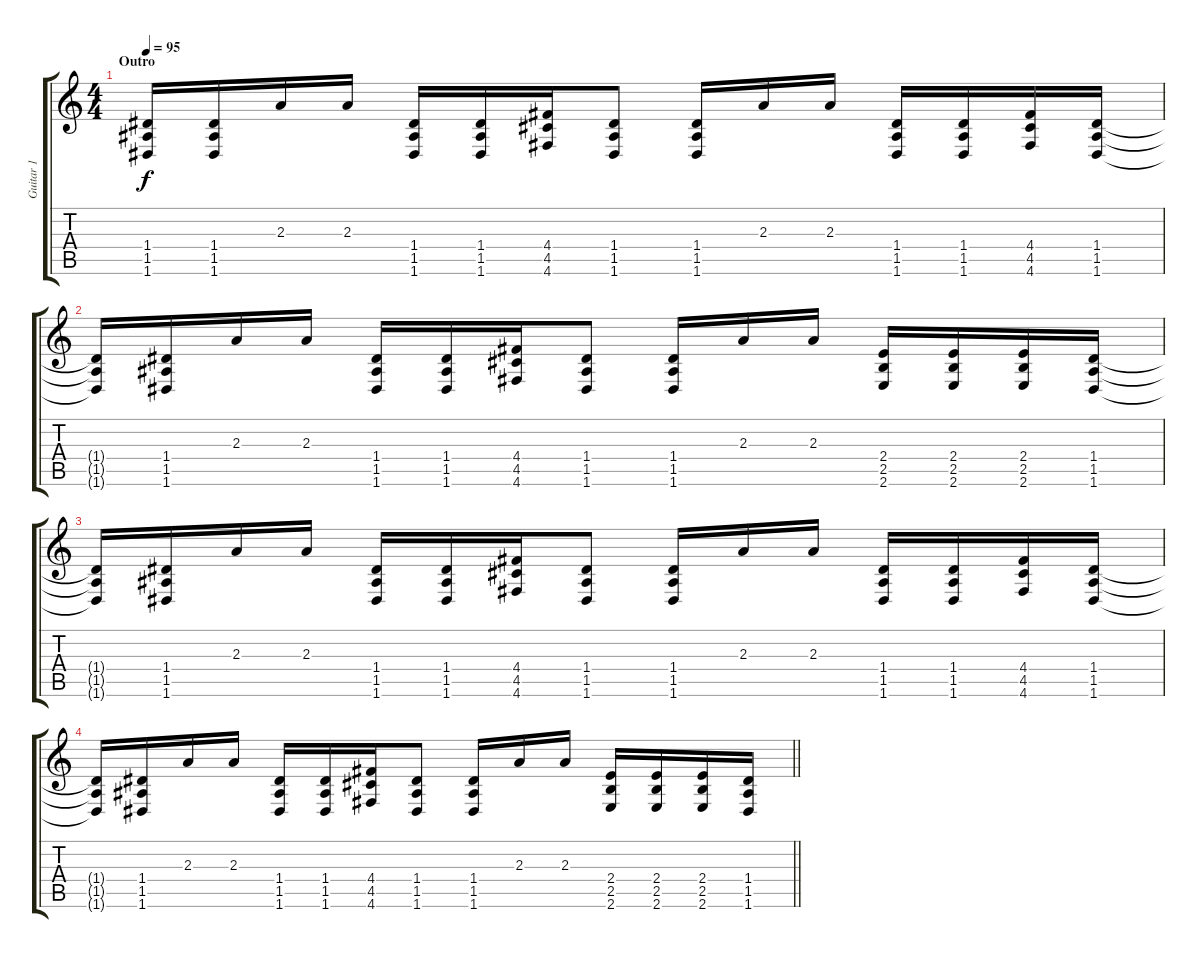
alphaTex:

\track ("Guitar 1" "Guitar 1") {instrument overdrivenguitar}
\staff {score tabs}
\tuning (E4 B3 G3 D3 A2 D2) {hide}
\ts (4 4)
\section ("" "Outro")
\tempo 95
\clef g2
\ks c
(1.4{t} 1.5{t} 1.6{t}).16{dy f} (1.4 1.5 1.6).16 2.3.16 2.3.16 (1.4 1.5 1.6).16 (1.4 1.5 1.6).16 (4.4 4.5 4.6).16 (1.4 1.5 1.6).8 (1.4 1.5 1.6).16 2.3.16 2.3.16 (1.4 1.5 1.6).16 (1.4 1.5 1.6).16 (4.4 4.5 4.6).16 (1.4 1.5 1.6).16 |
(1.4{t} 1.5{t} 1.6{t}).16 (1.4 1.5 1.6).16 2.3.16 2.3.16 (1.4 1.5 1.6).16 (1.4 1.5 1.6).16 (4.4 4.5 4.6).16 (1.4 1.5 1.6).8 (1.4 1.5 1.6).16 2.3.16 2.3.16 (2.4 2.5 2.6).16 (2.4 2.5 2.6).16 (2.4 2.5 2.6).16 (1.4 1.5 1.6).16 |
(1.4{t} 1.5{t} 1.6{t}).16 (1.4 1.5 1.6).16 2.3.16 2.3.16 (1.4 1.5 1.6).16 (1.4 1.5 1.6).16 (4.4 4.5 4.6).16 (1.4 1.5 1.6).8 (1.4 1.5 1.6).16 2.3.16 2.3.16 (1.4 1.5 1.6).16 (1.4 1.5 1.6).16 (4.4 4.5 4.6).16 (1.4 1.5 1.6).16 |
\barLineRight lightlight
(1.4{t} 1.5{t} 1.6{t}).16 (1.4 1.5 1.6).16 2.3.16 2.3.16 (1.4 1.5 1.6).16 (1.4 1.5 1.6).16 (4.4 4.5 4.6).16 (1.4 1.5 1.6).8 (1.4 1.5 1.6).16 2.3.16 2.3.16 (2.4 2.5 2.6).16 (2.4 2.5 2.6).16 (2.4 2.5 2.6).16 (1.4 1.5 1.6).16
